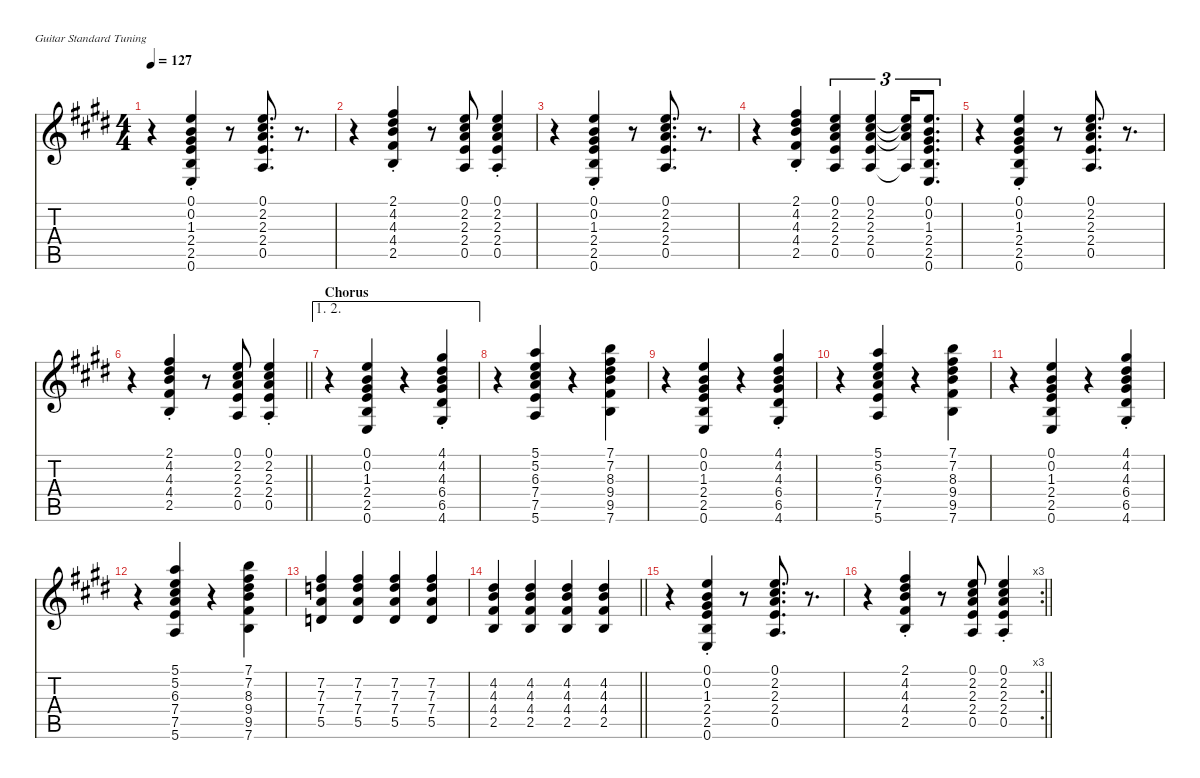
\defaultSystemsLayout 4
\hideDynamics
\bracketExtendMode nobrackets
\singleTrackTrackNamePolicy hidden
\multiTrackTrackNamePolicy hidden
\otherSystemsTrackNameOrientation horizontal
\track ("Keith Richards" "od.guit.") {defaultSystemsLayout 8 instrument overdrivenguitar}
\staff {score tabs}
\tuning (E4 B3 G3 D3 A2 E2)
\ts (4 4)
\tempo 127
\clef g2
\ks e
r.4{dy f beam Down} (0.1{st acc forcenatural} 0.2{st acc forcenatural} 1.3{st acc #} 2.4{st acc forcenatural} 2.5{st acc forcenatural} 0.6{st acc forcenatural}).4{beam Up} r.8{beam Up} (0.1{acc forcenatural} 2.2{acc #} 2.3{acc forcenatural} 2.4{acc forcenatural} 0.5{acc forcenatural}).8{d beam Up} r.8{d beam Up} |
r.4{beam Down} (2.1{st acc #} 4.2{st acc #} 4.3{st acc forcenatural} 4.4{st acc #} 2.5{st acc forcenatural}).4{beam Up} r.8{beam Up} (0.1{acc forcenatural} 2.2{acc #} 2.3{acc forcenatural} 2.4{acc forcenatural} 0.5{acc forcenatural}).8{beam Up} (0.1{st acc forcenatural} 2.2{st acc #} 2.3{st acc forcenatural} 2.4{st acc forcenatural} 0.5{st acc forcenatural}).4{beam Up} |
r.4{beam Down} (0.1{st acc forcenatural} 0.2{st acc forcenatural} 1.3{st acc #} 2.4{st acc forcenatural} 2.5{st acc forcenatural} 0.6{st acc forcenatural}).4{beam Up} r.8{beam Up} (0.1{acc forcenatural} 2.2{acc #} 2.3{acc forcenatural} 2.4{acc forcenatural} 0.5{acc forcenatural}).8{d beam Up} r.8{d beam Up} |
r.4{beam Down} (2.1{st acc #} 4.2{st acc #} 4.3{st acc forcenatural} 4.4{st acc #} 2.5{st acc forcenatural}).4{beam Up} (0.1{acc forcenatural} 2.2{acc #} 2.3{acc forcenatural} 2.4{acc forcenatural} 0.5{acc forcenatural}).4{tu (3 2) beam Up} (0.1{acc forcenatural} 2.2{acc #} 2.3{acc forcenatural} 2.4{acc forcenatural} 0.5{acc forcenatural}).4{tu (3 2) beam Up} (0.1{t acc forcenatural} 2.2{t acc #} 2.3{t acc forcenatural} 0.5{t acc forcenatural}).16{tu (3 2) beam Up} (0.1{acc forcenatural} 0.2{acc forcenatural} 1.3{acc #} 2.4{acc forcenatural} 2.5{acc forcenatural} 0.6{acc forcenatural}).8{d tu (3 2) beam Up} |
r.4{beam Down} (0.1{st acc forcenatural} 0.2{st acc forcenatural} 1.3{st acc #} 2.4{st acc forcenatural} 2.5{st acc forcenatural} 0.6{st acc forcenatural}).4{beam Up} r.8{beam Up} (0.1{acc forcenatural} 2.2{acc #} 2.3{acc forcenatural} 2.4{acc forcenatural} 0.5{acc forcenatural}).8{d beam Up} r.8{d beam Up} |
\barLineRight lightlight
r.4{beam Down} (2.1{st acc #} 4.2{st acc #} 4.3{st acc forcenatural} 4.4{st acc #} 2.5{st acc forcenatural}).4{beam Up} r.8{beam Up} (0.1{acc forcenatural} 2.2{acc #} 2.3{acc forcenatural} 2.4{acc forcenatural} 0.5{acc forcenatural}).8{beam Up} (0.1{st acc forcenatural} 2.2{st acc #} 2.3{st acc forcenatural} 2.4{st acc forcenatural} 0.5{st acc forcenatural}).4{beam Up} |
\ae (1 2)
\section ("" "Chorus")
r.4{beam Down} (0.1{acc forcenatural} 0.2{acc forcenatural} 1.3{acc #} 2.4{acc forcenatural} 2.5{acc forcenatural} 0.6{acc forcenatural}).4{beam Up} r.4{beam Up} (4.1{st acc #} 4.2{st acc #} 4.3{st acc forcenatural} 6.4{st acc #} 6.5{st acc #} 4.6{acc #}).4{beam Up} |
r.4{beam Down} (5.1{acc forcenatural} 5.2{acc forcenatural} 6.3{acc #} 7.4{acc forcenatural} 7.5{acc forcenatural} 5.6{acc forcenatural}).4{beam Up} r.4{beam Up} (7.1{acc forcenatural} 7.2{acc #} 8.3{acc #} 9.4{acc forcenatural} 9.5{acc #} 7.6{acc forcenatural}).4{beam Down} |
r.4{beam Down} (0.1{acc forcenatural} 0.2{acc forcenatural} 1.3{acc #} 2.4{acc forcenatural} 2.5{acc forcenatural} 0.6{acc forcenatural}).4{beam Up} r.4{beam Up} (4.1{st acc #} 4.2{st acc #} 4.3{st acc forcenatural} 6.4{st acc #} 6.5{st acc #} 4.6{acc #}).4{beam Up} |
r.4{beam Down} (5.1{acc forcenatural} 5.2{acc forcenatural} 6.3{acc #} 7.4{acc forcenatural} 7.5{acc forcenatural} 5.6{acc forcenatural}).4{beam Up} r.4{beam Up} (7.1{acc forcenatural} 7.2{acc #} 8.3{acc #} 9.4{acc forcenatural} 9.5{acc #} 7.6{acc forcenatural}).4{beam Down} |
r.4{beam Down} (0.1{acc forcenatural} 0.2{acc forcenatural} 1.3{acc #} 2.4{acc forcenatural} 2.5{acc forcenatural} 0.6{acc forcenatural}).4{beam Up} r.4{beam Up} (4.1{st acc #} 4.2{st acc #} 4.3{st acc forcenatural} 6.4{st acc #} 6.5{st acc #} 4.6{acc #}).4{beam Up} |
r.4{beam Down} (5.1{acc forcenatural} 5.2{acc forcenatural} 6.3{acc #} 7.4{acc forcenatural} 7.5{acc forcenatural} 5.6{acc forcenatural}).4{beam Up} r.4{beam Up} (7.1{acc forcenatural} 7.2{acc #} 8.3{acc #} 9.4{acc forcenatural} 9.5{acc #} 7.6{acc forcenatural}).4{beam Down} |
(7.2{acc #} 7.3{acc forcenatural} 7.4{acc forcenatural} 5.5{acc forcenatural}).4{beam Up} (7.2{acc #} 7.3{acc forcenatural} 7.4{acc forcenatural} 5.5{acc forcenatural}).4{beam Up} (7.2{acc #} 7.3{acc forcenatural} 7.4{acc forcenatural} 5.5{acc forcenatural}).4{beam Up} (7.2{acc #} 7.3{acc forcenatural} 7.4{acc forcenatural} 5.5{acc forcenatural}).4{beam Up} |
\barLineRight lightlight
(4.2{acc #} 4.3{acc forcenatural} 4.4{acc #} 2.5{acc forcenatural}).4{beam Up} (4.2{acc #} 4.3{acc forcenatural} 4.4{acc #} 2.5{acc forcenatural}).4{beam Up} (4.2{acc #} 4.3{acc forcenatural} 4.4{acc #} 2.5{acc forcenatural}).4{beam Up} (4.2{acc #} 4.3{acc forcenatural} 4.4{acc #} 2.5{acc forcenatural}).4{beam Up} |
r.4{beam Down} (0.1{st acc forcenatural} 0.2{st acc forcenatural} 1.3{st acc #} 2.4{st acc forcenatural} 2.5{st acc forcenatural} 0.6{st acc forcenatural}).4{beam Up} r.8{beam Up} (0.1{acc forcenatural} 2.2{acc #} 2.3{acc forcenatural} 2.4{acc forcenatural} 0.5{acc forcenatural}).8{d beam Up} r.8{d beam Up} |
\rc 3
\barLineRight lightlight
r.4{beam Down} (2.1{st acc #} 4.2{st acc #} 4.3{st acc forcenatural} 4.4{st acc #} 2.5{st acc forcenatural}).4{beam Up} r.8{beam Up} (0.1{acc forcenatural} 2.2{acc #} 2.3{acc forcenatural} 2.4{acc forcenatural} 0.5{acc forcenatural}).8{beam Up} (0.1{st acc forcenatural} 2.2{st acc #} 2.3{st acc forcenatural} 2.4{st acc forcenatural} 0.5{st acc forcenatural}).4{beam Up}
